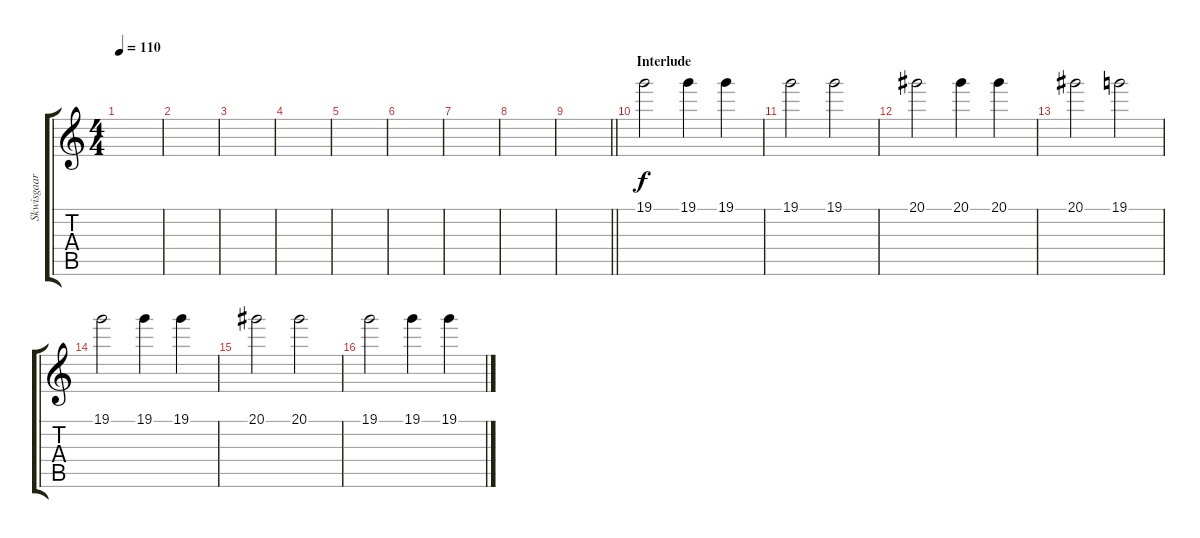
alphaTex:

\track ("Skwisgaar Skwigelf (Solo Guitar 2)" "Skwisgaar ") {instrument distortionguitar}
\staff {score tabs}
\tuning (C4 G3 Eb3 Bb2 F2 C2) {hide}
\ts (4 4)
\tempo 110
\clef g2
\ks c
|
|
|
|
|
|
|
|
\barLineRight lightlight
|
\section ("" "Interlude")
19.1.2{volume 16} 19.1.4 19.1.4 |
19.1.2 19.1.2 |
20.1.2 20.1.4 20.1.4 |
20.1.2 19.1.2 |
19.1.2 19.1.4 19.1.4 |
20.1.2 20.1.2 |
19.1.2 19.1.4 19.1.4
